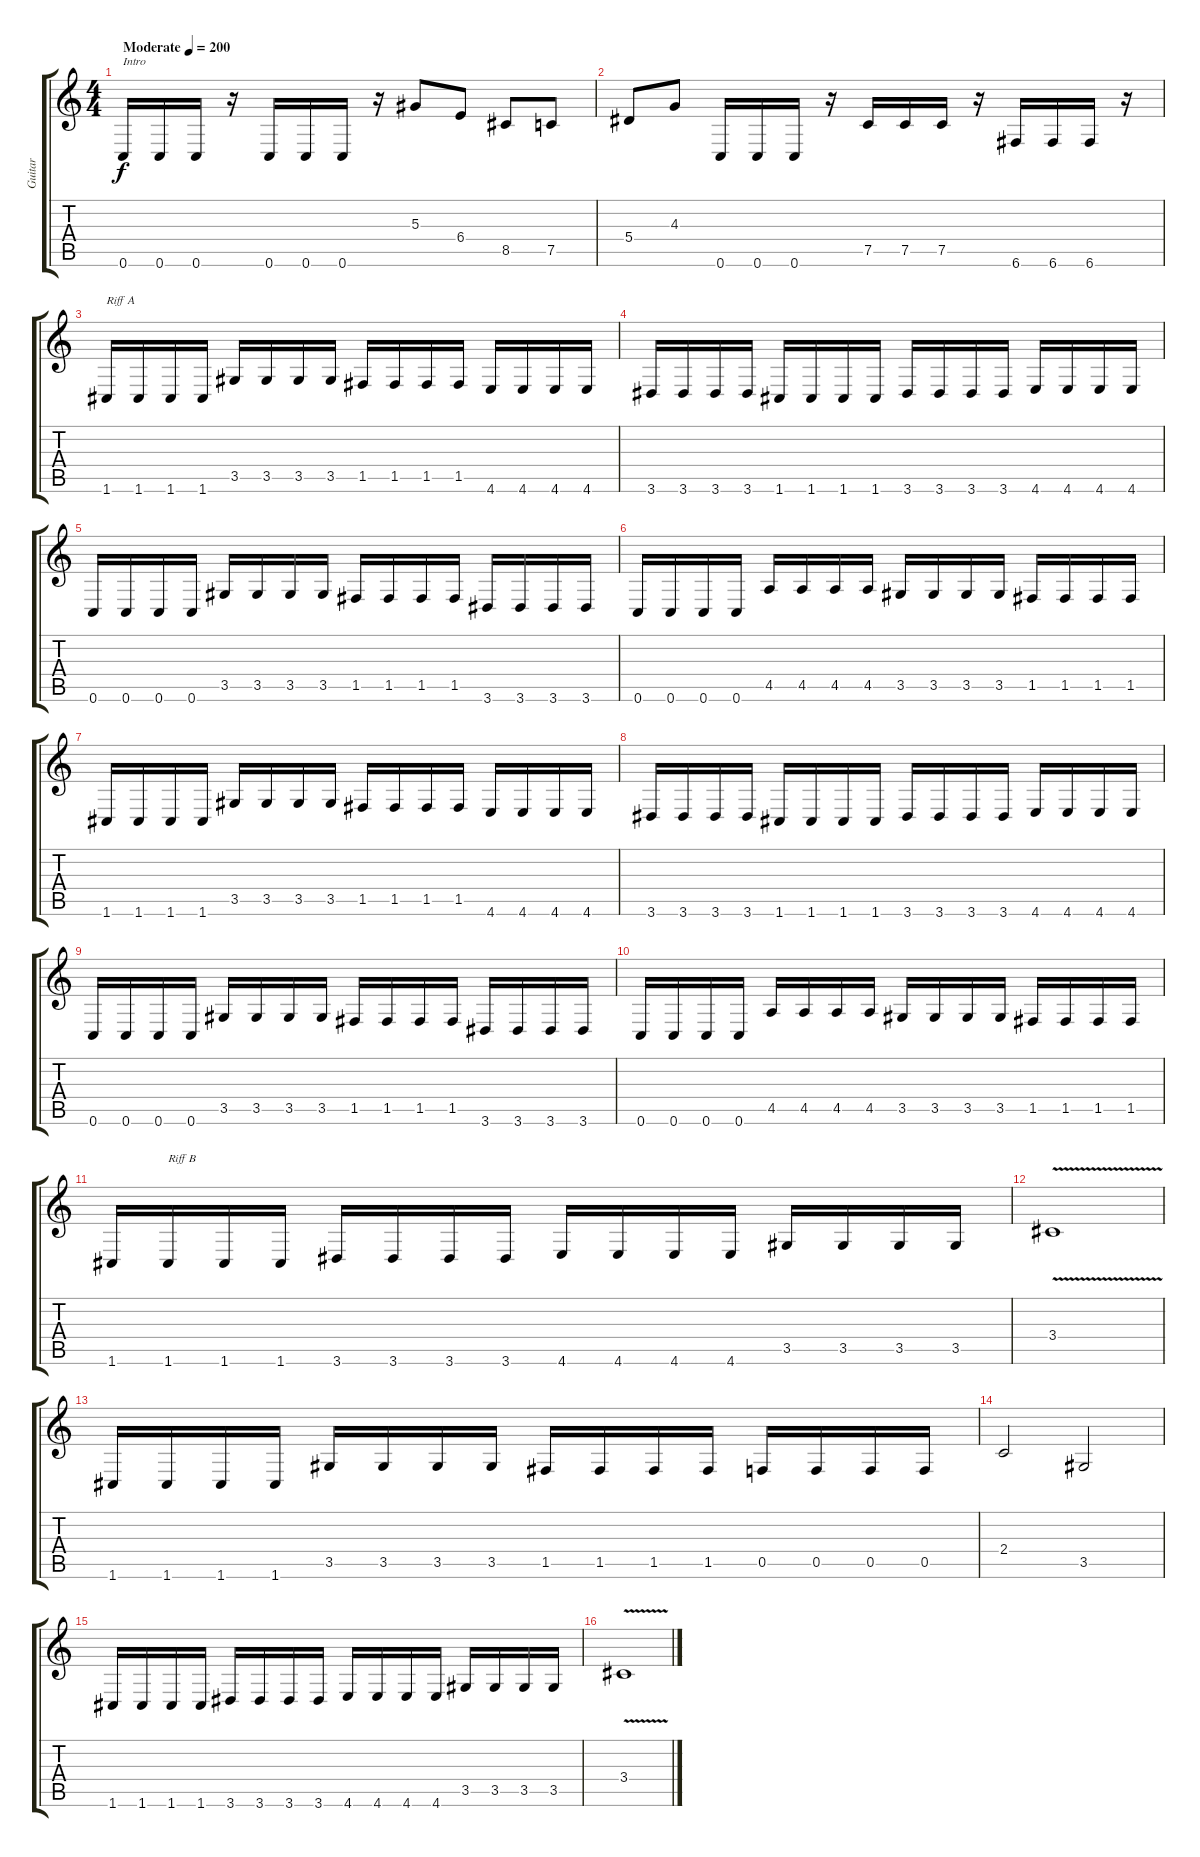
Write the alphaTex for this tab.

\track ("Guitar" "Guitar") {instrument distortionguitar}
\staff {score tabs}
\tuning (C4 G3 Eb3 Bb2 F2 C2) {hide}
\ts (4 4)
\tempo (200 "Moderate")
\clef g2
\ks c
0.6.16{txt "Intro" dy f instrument distortionguitar} 0.6.16 0.6.16 r.16 0.6.16 0.6.16 0.6.16 r.16 5.3.8 6.4.8 8.5.8 7.5.8 |
5.4.8 4.3.8 0.6.16 0.6.16 0.6.16 r.16 7.5.16 7.5.16 7.5.16 r.16 6.6.16 6.6.16 6.6.16 r.16 |
1.6.16{txt "Riff A"} 1.6.16 1.6.16 1.6.16 3.5.16 3.5.16 3.5.16 3.5.16 1.5.16 1.5.16 1.5.16 1.5.16 4.6.16 4.6.16 4.6.16 4.6.16 |
3.6.16 3.6.16 3.6.16 3.6.16 1.6.16 1.6.16 1.6.16 1.6.16 3.6.16 3.6.16 3.6.16 3.6.16 4.6.16 4.6.16 4.6.16 4.6.16 |
0.6.16 0.6.16 0.6.16 0.6.16 3.5.16 3.5.16 3.5.16 3.5.16 1.5.16 1.5.16 1.5.16 1.5.16 3.6.16 3.6.16 3.6.16 3.6.16 |
0.6.16 0.6.16 0.6.16 0.6.16 4.5.16 4.5.16 4.5.16 4.5.16 3.5.16 3.5.16 3.5.16 3.5.16 1.5.16 1.5.16 1.5.16 1.5.16 |
1.6.16 1.6.16 1.6.16 1.6.16 3.5.16 3.5.16 3.5.16 3.5.16 1.5.16 1.5.16 1.5.16 1.5.16 4.6.16 4.6.16 4.6.16 4.6.16 |
3.6.16 3.6.16 3.6.16 3.6.16 1.6.16 1.6.16 1.6.16 1.6.16 3.6.16 3.6.16 3.6.16 3.6.16 4.6.16 4.6.16 4.6.16 4.6.16 |
0.6.16 0.6.16 0.6.16 0.6.16 3.5.16 3.5.16 3.5.16 3.5.16 1.5.16 1.5.16 1.5.16 1.5.16 3.6.16 3.6.16 3.6.16 3.6.16 |
0.6.16 0.6.16 0.6.16 0.6.16 4.5.16 4.5.16 4.5.16 4.5.16 3.5.16 3.5.16 3.5.16 3.5.16 1.5.16 1.5.16 1.5.16 1.5.16 |
1.6.16 1.6.16{txt "Riff B"} 1.6.16 1.6.16 3.6.16 3.6.16 3.6.16 3.6.16 4.6.16 4.6.16 4.6.16 4.6.16 3.5.16 3.5.16 3.5.16 3.5.16 |
3.4{v}.1 |
1.6.16 1.6.16 1.6.16 1.6.16 3.5.16 3.5.16 3.5.16 3.5.16 1.5.16 1.5.16 1.5.16 1.5.16 0.5.16 0.5.16 0.5.16 0.5.16 |
2.4.2 3.5.2 |
1.6.16 1.6.16 1.6.16 1.6.16 3.6.16 3.6.16 3.6.16 3.6.16 4.6.16 4.6.16 4.6.16 4.6.16 3.5.16 3.5.16 3.5.16 3.5.16 |
3.4{v}.1
